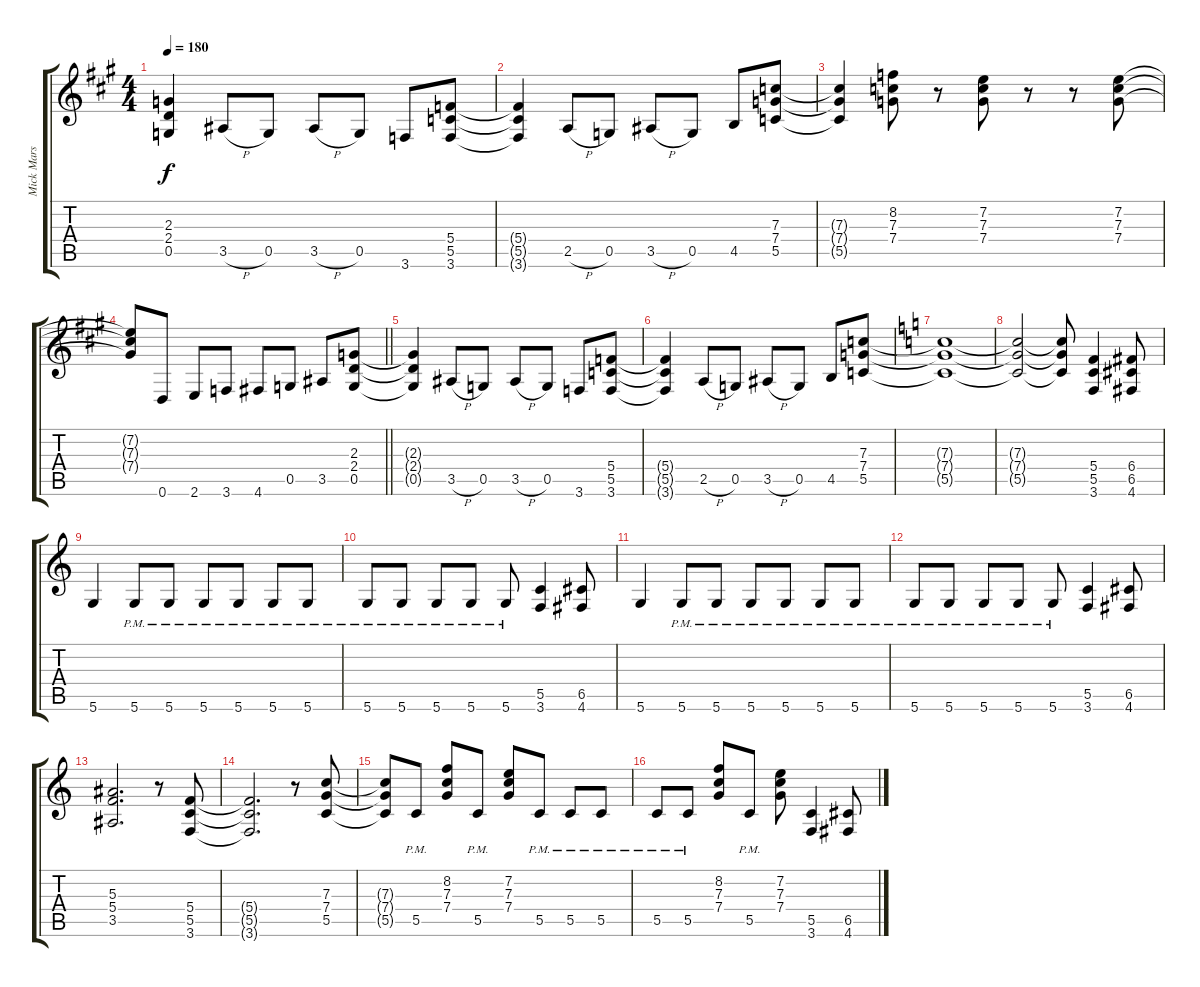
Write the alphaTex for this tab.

\track ("Mick Mars Rhytm Guitar" "Mick Mars ") {instrument overdrivenguitar}
\staff {score tabs}
\tuning (D4 A3 F3 C3 G2 D2) {hide}
\ts (4 4)
\tempo 180
\clef g2
\ks a
(2.3{t} 2.4{t} 0.5{t}).4{dy f} 3.5{h}.8 0.5.8 3.5{h}.8 0.5.8 3.6.8 (5.4 5.5 3.6).8 |
(5.4{t} 5.5{t} 3.6{t}).4 2.5{h}.8 0.5.8 3.5{h}.8 0.5.8 4.5.8 (7.3 7.4 5.5).8 |
(7.3{t} 7.4{t} 5.5{t}).4 (8.2 7.3 7.4).8 r.8 (7.2 7.3 7.4).8 r.8 r.8 (7.2 7.3 7.4).8 |
\barLineRight lightlight
(7.2{t} 7.3{t} 7.4{t}).8 0.6.8 2.6.8 3.6.8 4.6.8 0.5.8 3.5.8 (2.3 2.4 0.5).8 |
(2.3{t} 2.4{t} 0.5{t}).4 3.5{h}.8 0.5.8 3.5{h}.8 0.5.8 3.6.8 (5.4 5.5 3.6).8 |
(5.4{t} 5.5{t} 3.6{t}).4 2.5{h}.8 0.5.8 3.5{h}.8 0.5.8 4.5.8 (7.3 7.4 5.5).8 |
\ks c
(7.3{t} 7.4{t} 5.5{t}).1 |
(7.3{t} 7.4{t} 5.5{t}).2 (7.3{t} 7.4{t} 5.5{t}).8 (5.4 5.5 3.6).4 (6.4 6.5 4.6).8 |
5.6.4 5.6{pm}.8 5.6{pm}.8 5.6{pm}.8 5.6{pm}.8 5.6{pm}.8 5.6{pm}.8 |
5.6{pm}.8 5.6{pm}.8 5.6{pm}.8 5.6{pm}.8 5.6{pm}.8 (5.5 3.6).4 (6.5 4.6).8 |
5.6.4 5.6{pm}.8 5.6{pm}.8 5.6{pm}.8 5.6{pm}.8 5.6{pm}.8 5.6{pm}.8 |
5.6{pm}.8 5.6{pm}.8 5.6{pm}.8 5.6{pm}.8 5.6{pm}.8 (5.5 3.6).4 (6.5 4.6).8 |
(5.3 5.4 3.5).2{d} r.8 (5.4 5.5 3.6).8 |
(5.4{t} 5.5{t} 3.6{t}).2{d} r.8 (7.3 7.4 5.5).8 |
(7.3{t} 7.4{t} 5.5{t}).8 5.5{pm}.8 (8.2 7.3 7.4).8 5.5{pm}.8 (7.2 7.3 7.4).8 5.5{pm}.8 5.5{pm}.8 5.5{pm}.8 |
5.5{pm}.8 5.5{pm}.8 (8.2 7.3 7.4).8 5.5{pm}.8 (7.2 7.3 7.4).8 (5.5 3.6).4 (6.5 4.6).8
